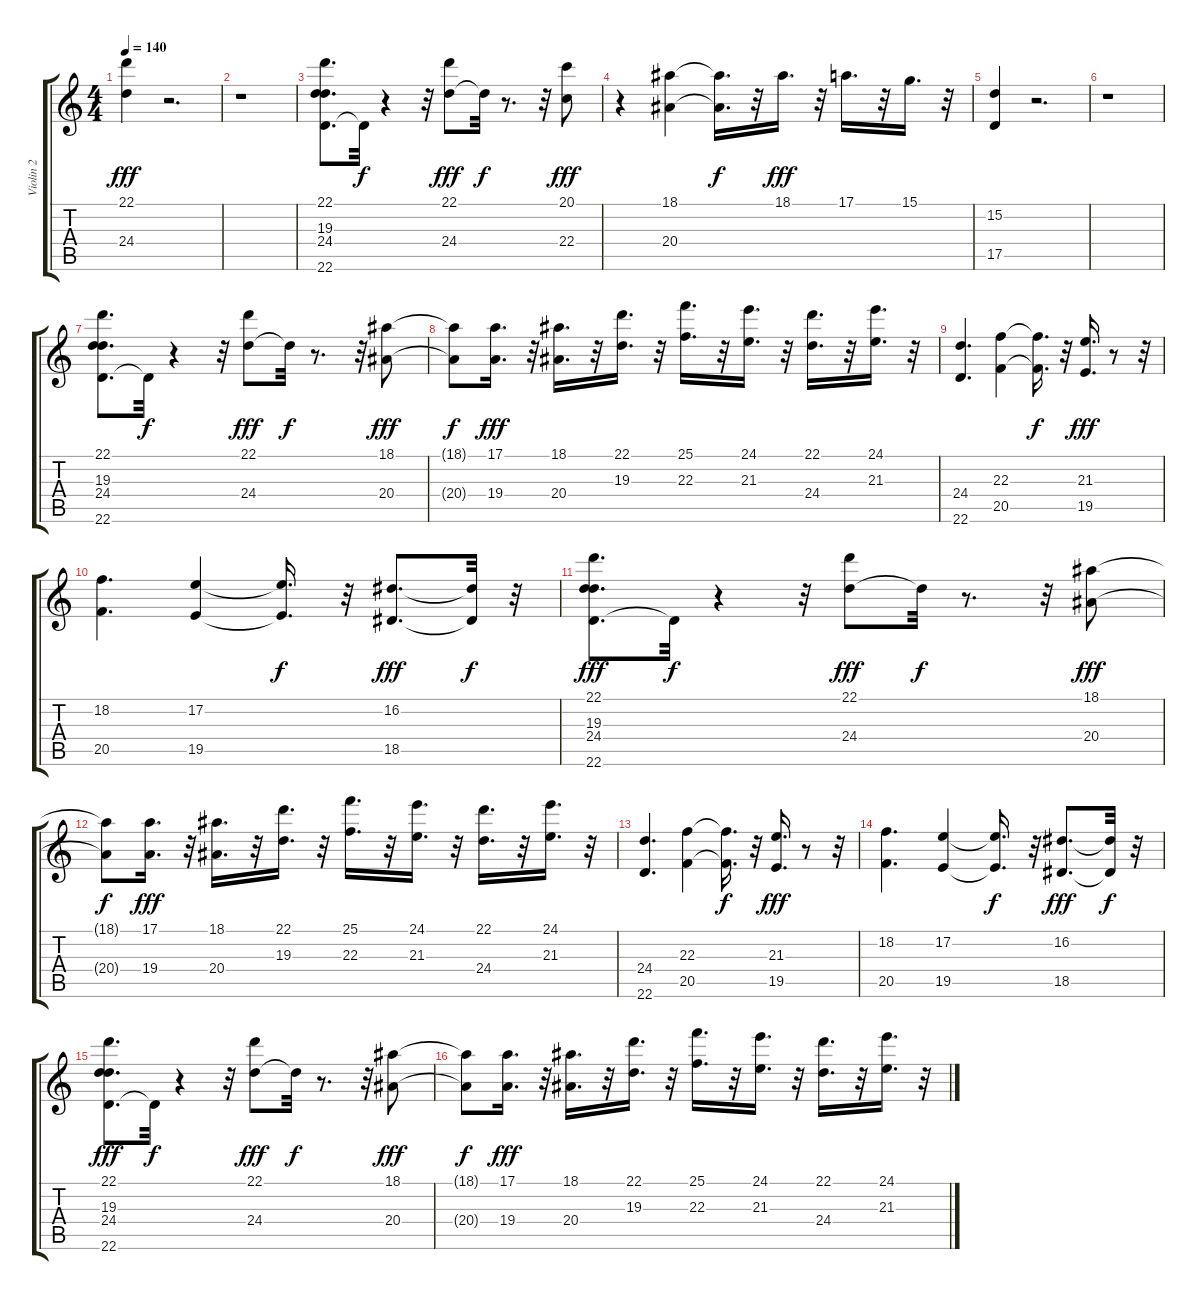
\track ("Violin 2" "Violin 2") {instrument stringensemble1}
\staff {score tabs}
\tuning (E4 B3 G3 D3 A2 E2) {hide}
\ts (4 4)
\tempo 140
\clef g2
\ks c
(22.1 24.4).4{dy fff} r.2{d} |
r.1 |
(22.1 19.3 24.4 22.6).8{d} 22.6{t}.32{dy f} r.4 r.32 (22.1 24.4).8{dy fff} 24.4{t}.32{dy f} r.8{d} r.32 (20.1 22.4).8{dy fff} |
r.4 (18.1 20.4).4 (18.1{t} 20.4{t}).16{d dy f} r.32 18.1.16{d dy fff} r.32 17.1.16{d} r.32 15.1.16{d} r.32 |
(15.2 17.5).4 r.2{d} |
r.1 |
(22.1 19.3 24.4 22.6).8{d} 22.6{t}.32{dy f} r.4 r.32 (22.1 24.4).8{dy fff} 24.4{t}.32{dy f} r.8{d} r.32 (18.1 20.4).8{dy fff} |
(18.1{t} 20.4{t}).8{dy f} (17.1 19.4).16{d dy fff} r.32 (18.1 20.4).16{d} r.32 (22.1 19.3).16{d} r.32 (25.1 22.3).16{d} r.32 (24.1 21.3).16{d} r.32 (22.1 24.4).16{d} r.32 (24.1 21.3).16{d} r.32 |
(24.4 22.6).4{d} (22.3 20.5).4 (22.3{t} 20.5{t}).16{d dy f} r.32 (21.3 19.5).16{d dy fff} r.8 r.32 |
(18.2 20.5).4{d} (17.2 19.5).4 (17.2{t} 19.5{t}).16{d dy f} r.32 (16.2 18.5).8{d dy fff} (16.2{t} 18.5{t}).32{dy f} r.32 |
(22.1 19.3 24.4 22.6).8{d dy fff} 22.6{t}.32{dy f} r.4 r.32 (22.1 24.4).8{dy fff} 24.4{t}.32{dy f} r.8{d} r.32 (18.1 20.4).8{dy fff} |
(18.1{t} 20.4{t}).8{dy f} (17.1 19.4).16{d dy fff} r.32 (18.1 20.4).16{d} r.32 (22.1 19.3).16{d} r.32 (25.1 22.3).16{d} r.32 (24.1 21.3).16{d} r.32 (22.1 24.4).16{d} r.32 (24.1 21.3).16{d} r.32 |
(24.4 22.6).4{d} (22.3 20.5).4 (22.3{t} 20.5{t}).16{d dy f} r.32 (21.3 19.5).16{d dy fff} r.8 r.32 |
(18.2 20.5).4{d} (17.2 19.5).4 (17.2{t} 19.5{t}).16{d dy f} r.32 (16.2 18.5).8{d dy fff} (16.2{t} 18.5{t}).32{dy f} r.32 |
(22.1 19.3 24.4 22.6).8{d dy fff} 22.6{t}.32{dy f} r.4 r.32 (22.1 24.4).8{dy fff} 24.4{t}.32{dy f} r.8{d} r.32 (18.1 20.4).8{dy fff} |
(18.1{t} 20.4{t}).8{dy f} (17.1 19.4).16{d dy fff} r.32 (18.1 20.4).16{d} r.32 (22.1 19.3).16{d} r.32 (25.1 22.3).16{d} r.32 (24.1 21.3).16{d} r.32 (22.1 24.4).16{d} r.32 (24.1 21.3).16{d} r.32
